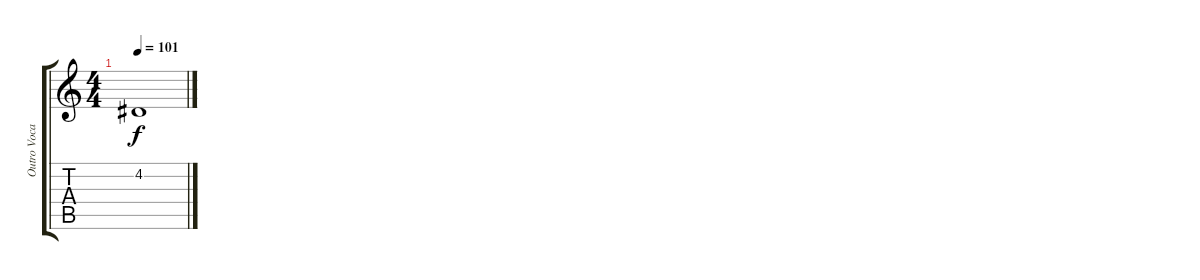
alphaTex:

\track ("Outro Vocals" "Outro Voca") {instrument tenorsax}
\staff {score tabs}
\tuning (E4 B3 G3 D3 A2 E2) {hide}
\ts (4 4)
\tempo 101
\clef g2
\ks c
4.2.1{dy f}
